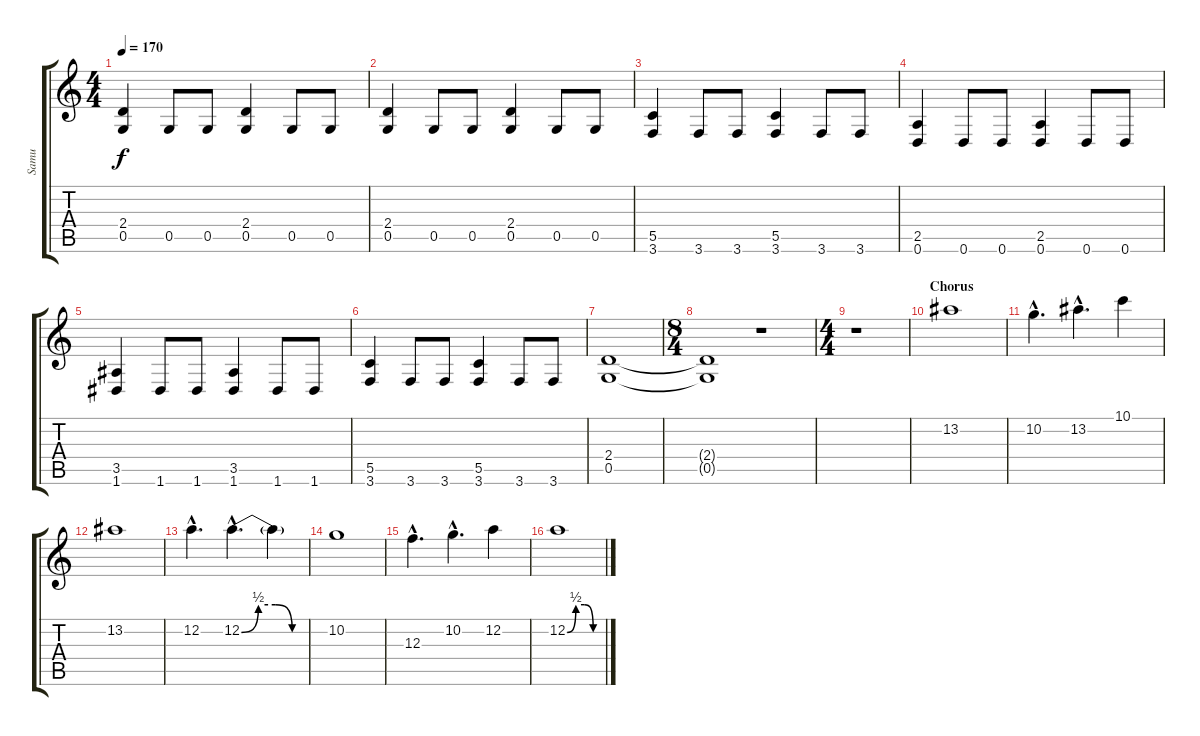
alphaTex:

\track ("Samu" "Samu") {instrument distortionguitar}
\staff {score tabs}
\tuning (D4 A3 F3 C3 G2 D2) {hide}
\ts (4 4)
\tempo 170
\clef g2
\ks c
(2.4 0.5).4{dy f} 0.5.8 0.5.8 (2.4 0.5).4 0.5.8 0.5.8 |
(2.4 0.5).4 0.5.8 0.5.8 (2.4 0.5).4 0.5.8 0.5.8 |
(5.5 3.6).4 3.6.8 3.6.8 (5.5 3.6).4 3.6.8 3.6.8 |
(2.5 0.6).4 0.6.8 0.6.8 (2.5 0.6).4 0.6.8 0.6.8 |
(3.5 1.6).4 1.6.8 1.6.8 (3.5 1.6).4 1.6.8 1.6.8 |
(5.5 3.6).4 3.6.8 3.6.8 (5.5 3.6).4 3.6.8 3.6.8 |
(2.4 0.5).1 |
\ts (8 4)
(2.4{t} 0.5{t}).1 r.1 |
\ts (4 4)
r.1 |
\section ("" "Chorus")
13.2.1 |
10.2{hac}.4{d} 13.2{hac}.4{d} 10.1.4 |
13.2.1 |
12.2{hac}.4{d} 12.2{be (custom 0 0 15 2 30 2 45 0 60 0) hac}.4{d} 12.2{t}.4 |
10.2.1 |
12.3{hac}.4{d} 10.2{hac}.4{d} 12.2.4 |
12.2{be (custom 0 0 15 2 30 2 45 0 60 0)}.1
